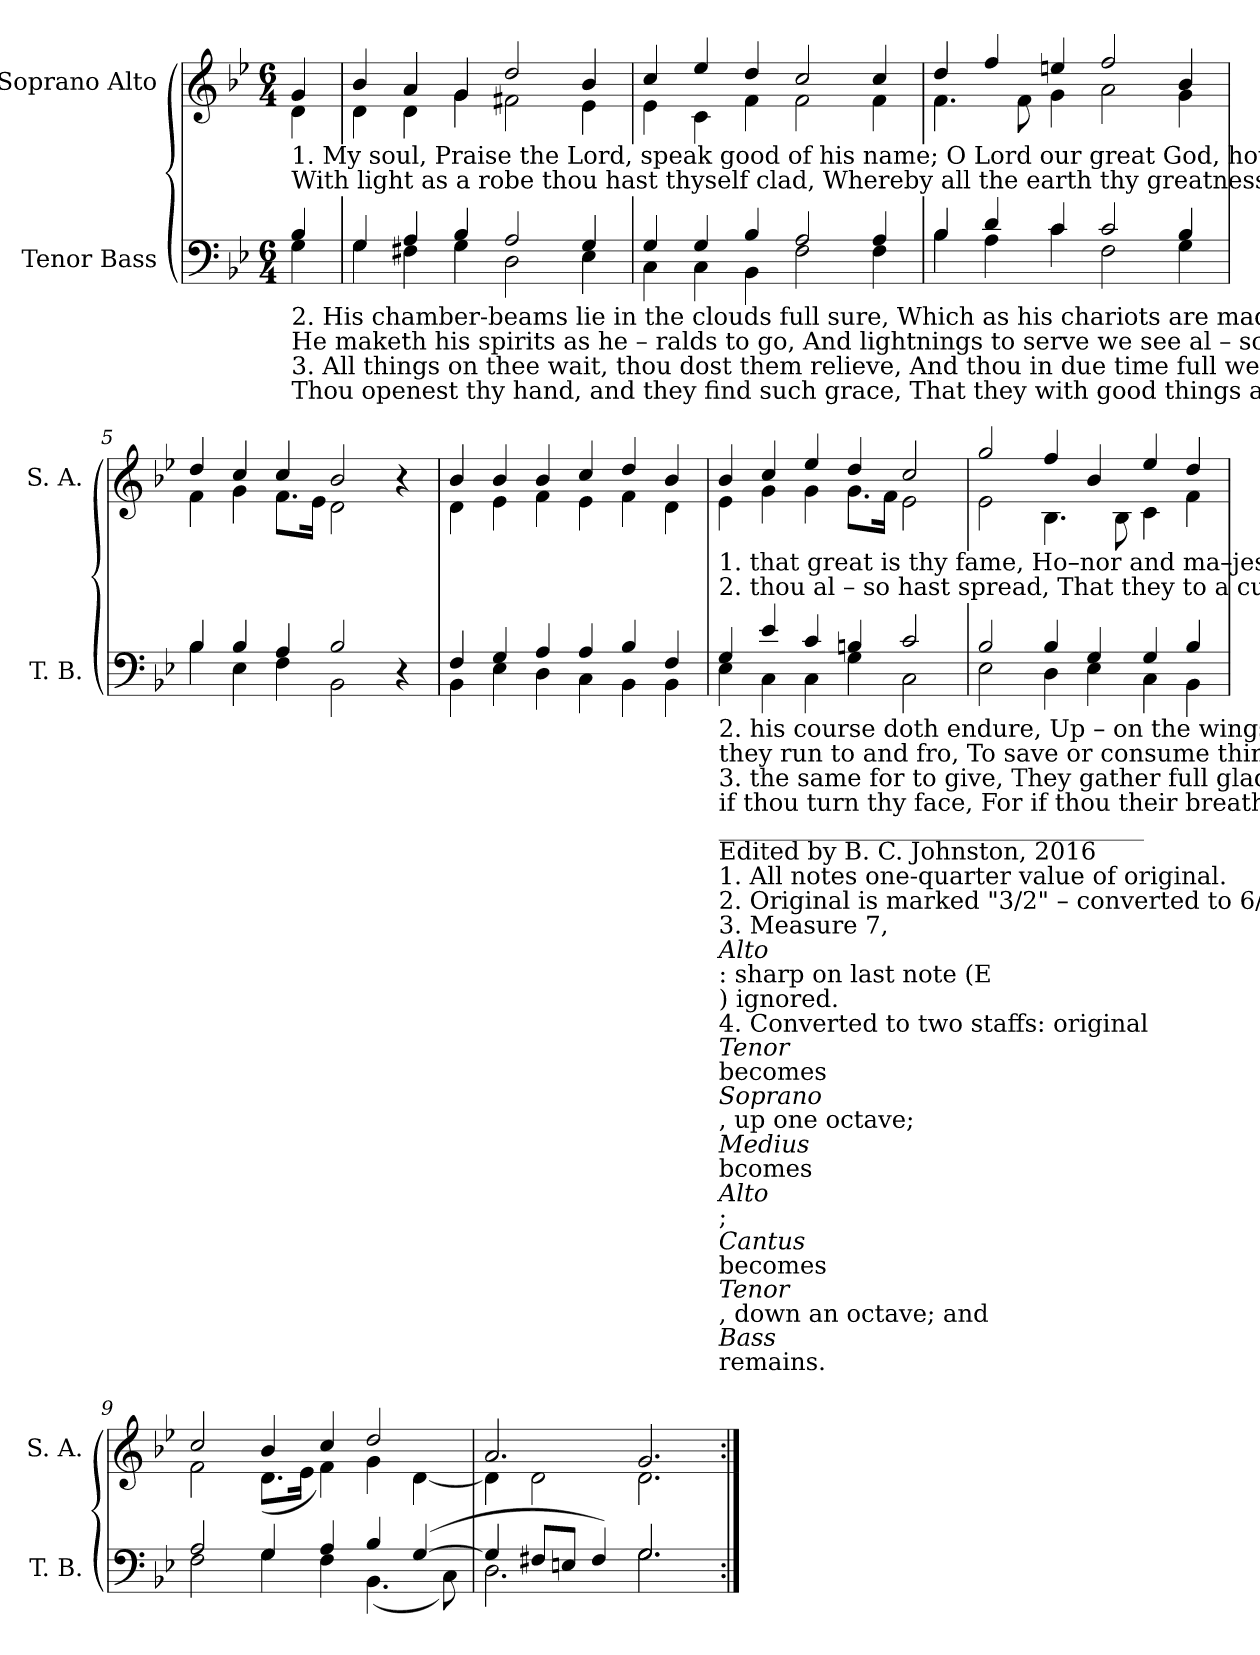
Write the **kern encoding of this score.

**kern	**kern
*part2	*part1
*staff2	*staff1
*I"Tenor Bass	*I"Soprano Alto
*I'T.  B.	*I'S. A.
*clefF4	*clefG2
*k[b-e-]	*k[b-e-]
*M6/4	*M6/4
*MM100	*MM100
=1	=1
*^	*^
!	!	!LO:TX:b:t=1. My soul, Praise the Lord, speak good of his name;   O   Lord  our  great  God,  how  dost  thou  appear!    So    passing  in   glory,	!
!	!	!LO:TX:b:t=With   light  as    a   robe   thou  hast  thyself   clad,      Whereby  all     the   earth  thy  greatness  may  see&colon;  The heavens in such sort	!
!LO:TX:b:t=2.  His   chamber-beams  lie     in the clouds full sure,  Which as his chariots  are  made  him  to   bear&colon; And there with much swiftness	!	!	!
!LO:TX:b:t=He    maketh  his  spirits      as  he – ralds   to   go,    And  lightnings  to serve  we  see  al – so pressed;          His  will  to  accomplish	!	!	!
!LO:TX:b:t=3.  All   things  on  thee  wait, thou dost them relieve,  And thou in  due  time full  well  dost them feed. Now when it doth please thee	!	!	!
!LO:TX:b:t=Thou openest  thy  hand, and they find such grace,  That  they with good things  are fil–led  we see;           But sore they are troubled	!	!	!
4B-/	4G\	4g/	4d\
=2	=2	=2	=2
4G/	4G\	4b-/	4d\
4A/	4F#X\	4a/	4d\
4B-/	4G\	4g/	4g\
2A/	2D\	2dd/	2f#X\
4G/	4E-\	4b-/	4e-\
=3	=3	=3	=3
4G/	4C\	4cc/	4e-\
4G/	4C\	4ee-/	4c\
4B-/	4BB-\	4dd/	4f\
2A/	2F\	2cc/	2f\
4A/	4F\	4cc/	4f\
=4	=4	=4	=4
4B-/	4B-\	4dd/	4.f\
4d/	4A\	4ff/	.
.	.	.	8f\
4c/	4c\	4een/	4g\
2c/	2F\	2ff/	2a\
4B-/	4G\	4b-/	4g\
=5	=5	=5	=5
4B-/	4B-\	4dd/	4f\
4B-/	4E-\	4cc/	4g\
4A/	4F\	4cc/	8.f\L
.	.	.	16e-\Jk
2B-/	2BB-\	2b-/	2d\
4r	4ryy	4r	4ryy
=6	=6	=6	=6
4F/	4BB-\	4b-/	4d\
4G/	4E-\	4b-/	4e-\
4A/	4D\	4b-/	4f\
4A/	4C\	4cc/	4e-\
4B-/	4BB-\	4dd/	4f\
4F/	4BB-\	4b-/	4d\
!!LO:LB:g=z	!!
=7	=7	=7	=7
!	!	!LO:TX:b:t=1.  that  great  is  thy      fame,  Ho–nor   and   ma–jes–ty     in  thee  shine most ___________  clear.	!
!	!	!LO:TX:b:t=2. thou  al – so  hast  spread,   That  they  to   a   curtain     com – par – ed may ___________   be.	!
!LO:TX:b:t=2.  his course doth endure,   Up – on   the wings   riding    of ___winds   in ______  the               air.	!	!	!
!LO:TX:b:t=they  run  to  and   fro,     To  save  or consume things    as ___  seemeth   ______  him            best.	!	!	!
!LO:TX:b:t=3.   the same for to give,     They   gather   full    gladly        those  things  which   they ________  need&colon;	!	!	!
!LO:TX:b:t=if thou turn thy face,     For    if  thou  their breath      take   vile  dust  then   they ________   be.	!	!	!
!LO:TX:b:t=___________________________________	!	!	!
!LO:TX:b:t=Edited by B. C. Johnston, 2016	!	!	!
!LO:TX:b:t=1. All notes one-quarter value of original.	!	!	!
!LO:TX:b:t=2. Original is marked "3/2" –  converted to 6/4 time	!	!	!
!LO:TX:b:t=3. Measure 7,	!	!	!
!LO:TX:b:i:t=Alto	!	!	!
!LO:TX:b:t=&colon; sharp on last note (E	!	!	!
!LO:TX:b:t=) ignored.	!	!	!
!LO:TX:b:t=4. Converted to two staffs&colon; original	!	!	!
!LO:TX:b:i:t=Tenor	!	!	!
!LO:TX:b:t=becomes	!	!	!
!LO:TX:b:i:t=Soprano	!	!	!
!LO:TX:b:t=, up one octave;	!	!	!
!LO:TX:b:i:t=Medius	!	!	!
!LO:TX:b:t=bcomes	!	!	!
!LO:TX:b:i:t=Alto	!	!	!
!LO:TX:b:t=;	!	!	!
!LO:TX:b:i:t=Cantus	!	!	!
!LO:TX:b:t=becomes	!	!	!
!LO:TX:b:i:t=Tenor	!	!	!
!LO:TX:b:t=, down an octave; and	!	!	!
!LO:TX:b:i:t=Bass	!	!	!
!LO:TX:b:t=remains.	!	!	!
4G/	4E-\	4b-/	4e-\
4e-/	4C\	4cc/	4g\
4c/	4C\	4ee-/	4g\
4Bn/	4G\	4dd/	8.g\L
.	.	.	16f\Jk
2c/	2C\	2cc/	2e-\
=8	=8	=8	=8
2B-/	2E-\	2gg/	2e-\
4B-/	4D\	4ff/	4.B-\
4G/	4E-\	4b-/	.
.	.	.	8B-\
4G/	4C\	4ee-/	4c\
4B-/	4BB-\	4dd/	4f\
=9	=9	=9	=9
2A/	2F\	2cc/	2f\
4G/	4G\	4b-/	(8.d\L
.	.	.	16e-\Jk
4A/	4F\	4cc/	4f\)
4B-/	(4.BB-\	2dd/	4g\
([4G/	.	.	[4d\
.	8C\)	.	.
=10	=10	=10	=10
4G/]	2.D\	2.a/	4d\]
8F#X/L	.	.	2d\
8En/J	.	.	.
4F#/)	.	.	.
2.G/	2.G\	2.g/	2.d\
*v	*v	*	*
*	*v	*v
=:|!	=:|!
*-	*-
